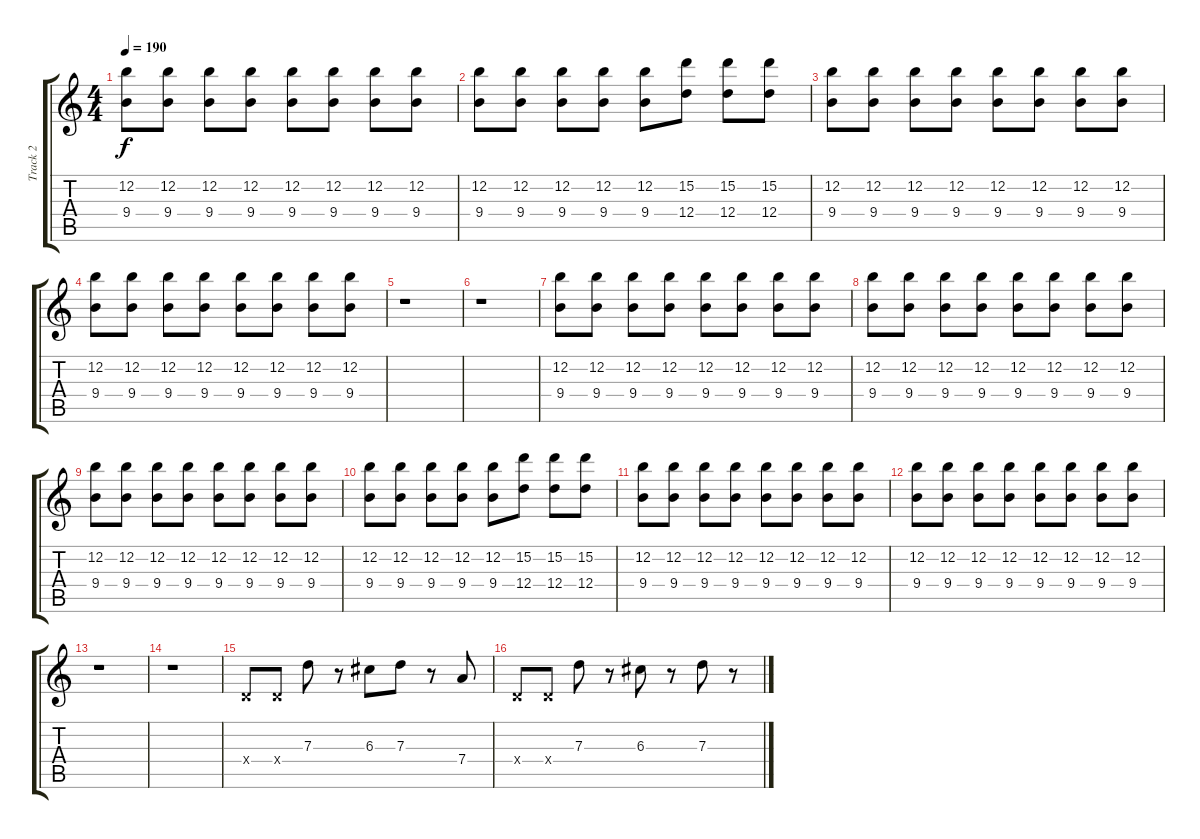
\track ("Track 2" "Track 2") {instrument distortionguitar}
\staff {score tabs}
\tuning (E4 B3 G3 D3 A2 E2) {hide}
\ts (4 4)
\tempo 190
\clef g2
\ks c
(12.2 9.4).8{dy f} (12.2 9.4).8 (12.2 9.4).8 (12.2 9.4).8 (12.2 9.4).8 (12.2 9.4).8 (12.2 9.4).8 (12.2 9.4).8 |
(12.2 9.4).8 (12.2 9.4).8 (12.2 9.4).8 (12.2 9.4).8 (12.2 9.4).8 (15.2 12.4).8 (15.2 12.4).8 (15.2 12.4).8 |
(12.2 9.4).8 (12.2 9.4).8 (12.2 9.4).8 (12.2 9.4).8 (12.2 9.4).8 (12.2 9.4).8 (12.2 9.4).8 (12.2 9.4).8 |
(12.2 9.4).8 (12.2 9.4).8 (12.2 9.4).8 (12.2 9.4).8 (12.2 9.4).8 (12.2 9.4).8 (12.2 9.4).8 (12.2 9.4).8 |
r.1 |
r.1 |
(12.2 9.4).8 (12.2 9.4).8 (12.2 9.4).8 (12.2 9.4).8 (12.2 9.4).8 (12.2 9.4).8 (12.2 9.4).8 (12.2 9.4).8 |
(12.2 9.4).8 (12.2 9.4).8 (12.2 9.4).8 (12.2 9.4).8 (12.2 9.4).8 (12.2 9.4).8 (12.2 9.4).8 (12.2 9.4).8 |
(12.2 9.4).8 (12.2 9.4).8 (12.2 9.4).8 (12.2 9.4).8 (12.2 9.4).8 (12.2 9.4).8 (12.2 9.4).8 (12.2 9.4).8 |
(12.2 9.4).8 (12.2 9.4).8 (12.2 9.4).8 (12.2 9.4).8 (12.2 9.4).8 (15.2 12.4).8 (15.2 12.4).8 (15.2 12.4).8 |
(12.2 9.4).8 (12.2 9.4).8 (12.2 9.4).8 (12.2 9.4).8 (12.2 9.4).8 (12.2 9.4).8 (12.2 9.4).8 (12.2 9.4).8 |
(12.2 9.4).8 (12.2 9.4).8 (12.2 9.4).8 (12.2 9.4).8 (12.2 9.4).8 (12.2 9.4).8 (12.2 9.4).8 (12.2 9.4).8 |
r.1 |
r.1 |
0.4{x}.8 0.4{x}.8 7.3.8 r.8 6.3.8 7.3.8 r.8 7.4.8 |
0.4{x}.8 0.4{x}.8 7.3.8 r.8 6.3.8 r.8 7.3.8 r.8
